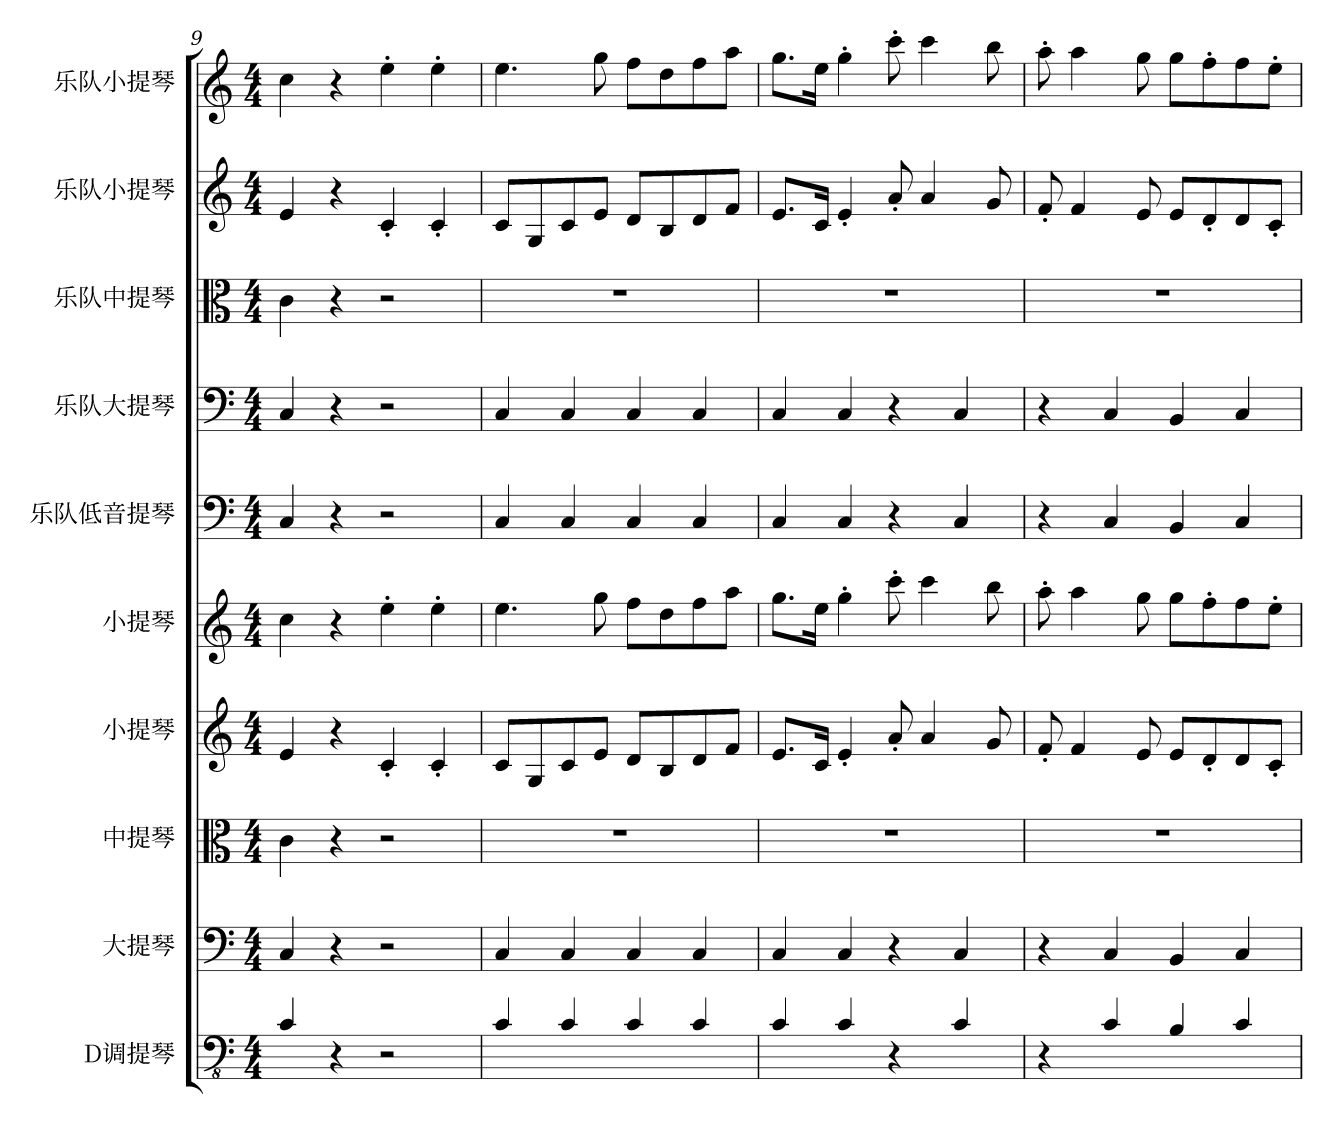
**kern	**kern	**kern	**kern	**kern	**kern	**kern	**kern	**kern	**kern
*part10	*part9	*part8	*part7	*part6	*part5	*part4	*part3	*part2	*part1
*staff10	*staff9	*staff8	*staff7	*staff6	*staff5	*staff4	*staff3	*staff2	*staff1
*I"D调提琴	*I"大提琴	*I"中提琴	*I"小提琴	*I"小提琴	*I"乐队低音提琴	*I"乐队大提琴	*I"乐队中提琴	*I"乐队小提琴	*I"乐队小提琴
*clefFv4	*clefF4	*clefC3	*clefG2	*clefG2	*clefF4	*clefF4	*clefC3	*clefG2	*clefG2
*ITrd7c12	*	*	*	*	*ITrd7c12	*	*	*	*
*k[]	*k[]	*k[]	*k[]	*k[]	*k[]	*k[]	*k[]	*k[]	*k[]
*M4/4	*M4/4	*M4/4	*M4/4	*M4/4	*M4/4	*M4/4	*M4/4	*M4/4	*M4/4
=9	=9	=9	=9	=9	=9	=9	=9	=9	=9
4CC/	4C/	4c\	4e/	4cc\	4CC/	4C/	4c\	4e/	4cc\
*	*	*	*	*	*	*	*	*	*MM66
4r	4r	4r	4r	4r	4r	4r	4r	4r	4r
*	*	*	*	*	*	*	*	*	*MM65
2r	2r	2r	4c'/	4ee'\	2r	2r	2r	4c'/	4ee'\
*	*	*	*	*	*	*	*	*	*MM63
.	.	.	4c'/	4ee'\	.	.	.	4c'/	4ee'\
=10	=10	=10	=10	=10	=10	=10	=10	=10	=10
*	*	*	*	*	*	*	*	*	*MM67
4CC/	4C/	1r	8c/L	4.ee\	4CC/	4C/	1r	8c/L	4.ee\
.	.	.	8G/	.	.	.	.	8G/	.
4CC/	4C/	.	8c/	.	4CC/	4C/	.	8c/	.
.	.	.	8e/J	8gg\	.	.	.	8e/J	8gg\
4CC/	4C/	.	8d/L	8ff\L	4CC/	4C/	.	8d/L	8ff\L
.	.	.	8B/	8dd\	.	.	.	8B/	8dd\
4CC/	4C/	.	8d/	8ff\	4CC/	4C/	.	8d/	8ff\
.	.	.	8f/J	8aa\J	.	.	.	8f/J	8aa\J
=11	=11	=11	=11	=11	=11	=11	=11	=11	=11
4CC/	4C/	1r	8.e/L	8.gg\L	4CC/	4C/	1r	8.e/L	8.gg\L
.	.	.	16c/Jk	16ee\Jk	.	.	.	16c/Jk	16ee\Jk
4CC/	4C/	.	4e'/	4gg'\	4CC/	4C/	.	4e'/	4gg'\
4r	4r	.	8a'/	8ccc'\	4r	4r	.	8a'/	8ccc'\
.	.	.	4a/	4ccc\	.	.	.	4a/	4ccc\
4CC/	4C/	.	.	.	4CC/	4C/	.	.	.
.	.	.	8g/	8bb\	.	.	.	8g/	8bb\
!!LO:PB:g=z
=12	=12	=12	=12	=12	=12	=12	=12	=12	=12
4r	4r	1r	8f'/	8aa'\	4r	4r	1r	8f'/	8aa'\
.	.	.	4f/	4aa\	.	.	.	4f/	4aa\
4CC/	4C/	.	.	.	4CC/	4C/	.	.	.
.	.	.	8e/	8gg\	.	.	.	8e/	8gg\
4BBB/	4BB/	.	8e/L	8gg\L	4BBB/	4BB/	.	8e/L	8gg\L
.	.	.	8d'/	8ff'\	.	.	.	8d'/	8ff'\
4CC/	4C/	.	8d/	8ff\	4CC/	4C/	.	8d/	8ff\
.	.	.	8c'/J	8ee'\J	.	.	.	8c'/J	8ee'\J
=	=	=	=	=	=	=	=	=	=
*-	*-	*-	*-	*-	*-	*-	*-	*-	*-
